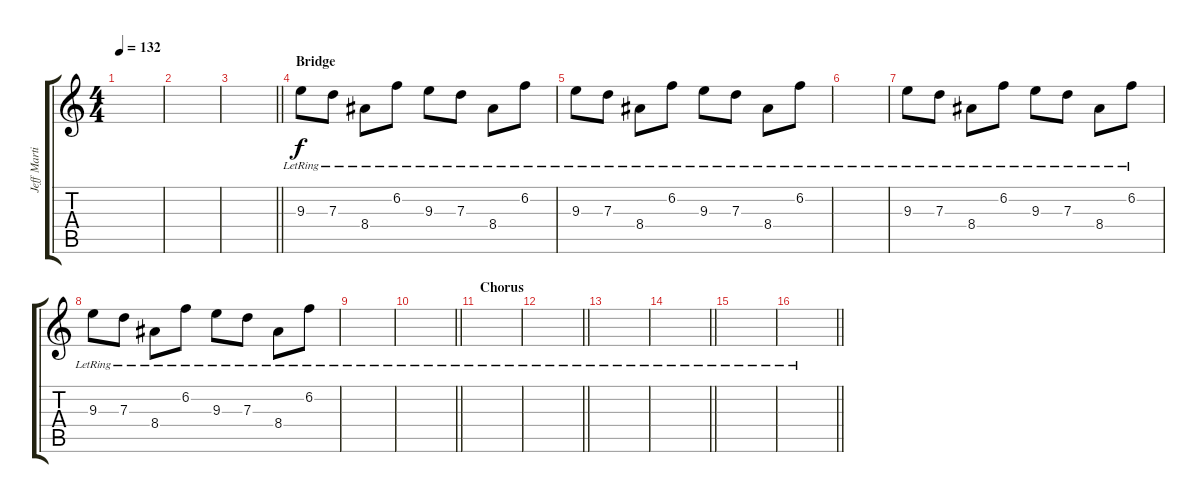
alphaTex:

\track ("Jeff Martin (Clean Guitar)" "Jeff Marti") {instrument electricguitarclean}
\staff {score tabs}
\tuning (E4 B3 G3 D3 A2 D2) {hide}
\ts (4 4)
\tempo 132
\clef g2
\ks c
|
|
\barLineRight lightlight
|
\section ("" "Bridge")
9.3{lr}.8 7.3{lr}.8 8.4{lr}.8 6.2{lr}.8 9.3{lr}.8 7.3{lr}.8 8.4{lr}.8 6.2{lr}.8 |
9.3{lr}.8 7.3{lr}.8 8.4{lr}.8 6.2{lr}.8 9.3{lr}.8 7.3{lr}.8 8.4{lr}.8 6.2{lr}.8 |
|
9.3{lr}.8 7.3{lr}.8 8.4{lr}.8 6.2{lr}.8 9.3{lr}.8 7.3{lr}.8 8.4{lr}.8 6.2{lr}.8 |
9.3{lr}.8 7.3{lr}.8 8.4{lr}.8 6.2{lr}.8 9.3{lr}.8 7.3{lr}.8 8.4{lr}.8 6.2{lr}.8 |
|
\barLineRight lightlight
|
\section ("" "Chorus")
|
\barLineRight lightlight
|
|
\barLineRight lightlight
|
|
\barLineRight lightlight
